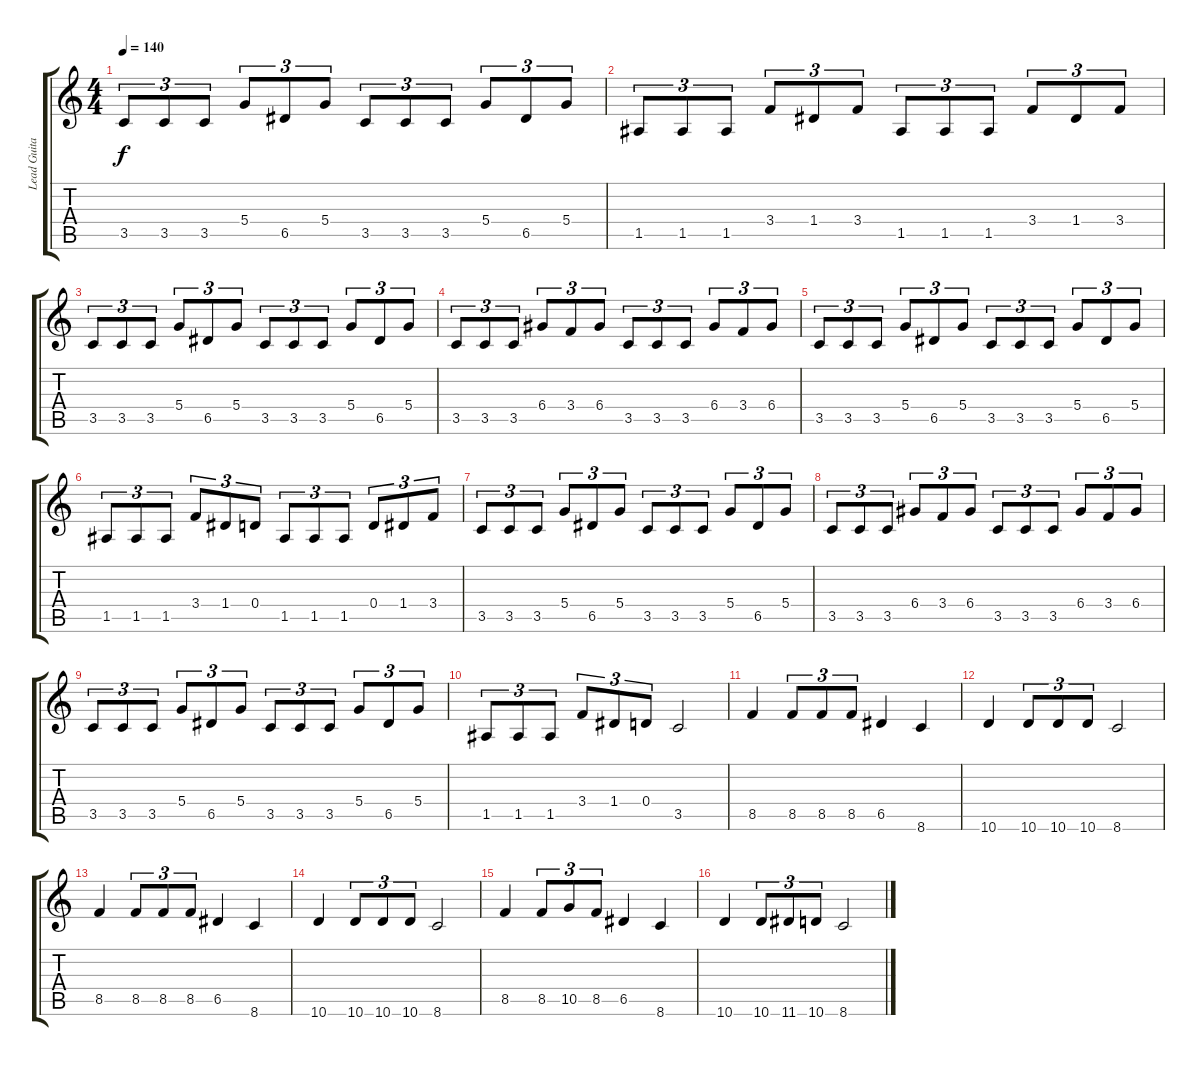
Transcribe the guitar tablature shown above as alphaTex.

\track ("Lead Guitar" "Lead Guita") {instrument distortionguitar}
\staff {score tabs}
\tuning (E4 B3 G3 D3 A2 E2) {hide}
\ts (4 4)
\tempo 140
\clef g2
\ks c
3.5.8{tu (3 2) dy f} 3.5.8{tu (3 2)} 3.5.8{tu (3 2)} 5.4.8{tu (3 2)} 6.5.8{tu (3 2)} 5.4.8{tu (3 2)} 3.5.8{tu (3 2)} 3.5.8{tu (3 2)} 3.5.8{tu (3 2)} 5.4.8{tu (3 2)} 6.5.8{tu (3 2)} 5.4.8{tu (3 2)} |
1.5.8{tu (3 2)} 1.5.8{tu (3 2)} 1.5.8{tu (3 2)} 3.4.8{tu (3 2)} 1.4.8{tu (3 2)} 3.4.8{tu (3 2)} 1.5.8{tu (3 2)} 1.5.8{tu (3 2)} 1.5.8{tu (3 2)} 3.4.8{tu (3 2)} 1.4.8{tu (3 2)} 3.4.8{tu (3 2)} |
3.5.8{tu (3 2)} 3.5.8{tu (3 2)} 3.5.8{tu (3 2)} 5.4.8{tu (3 2)} 6.5.8{tu (3 2)} 5.4.8{tu (3 2)} 3.5.8{tu (3 2)} 3.5.8{tu (3 2)} 3.5.8{tu (3 2)} 5.4.8{tu (3 2)} 6.5.8{tu (3 2)} 5.4.8{tu (3 2)} |
3.5.8{tu (3 2)} 3.5.8{tu (3 2)} 3.5.8{tu (3 2)} 6.4.8{tu (3 2)} 3.4.8{tu (3 2)} 6.4.8{tu (3 2)} 3.5.8{tu (3 2)} 3.5.8{tu (3 2)} 3.5.8{tu (3 2)} 6.4.8{tu (3 2)} 3.4.8{tu (3 2)} 6.4.8{tu (3 2)} |
3.5.8{tu (3 2)} 3.5.8{tu (3 2)} 3.5.8{tu (3 2)} 5.4.8{tu (3 2)} 6.5.8{tu (3 2)} 5.4.8{tu (3 2)} 3.5.8{tu (3 2)} 3.5.8{tu (3 2)} 3.5.8{tu (3 2)} 5.4.8{tu (3 2)} 6.5.8{tu (3 2)} 5.4.8{tu (3 2)} |
1.5.8{tu (3 2)} 1.5.8{tu (3 2)} 1.5.8{tu (3 2)} 3.4.8{tu (3 2)} 1.4.8{tu (3 2)} 0.4.8{tu (3 2)} 1.5.8{tu (3 2)} 1.5.8{tu (3 2)} 1.5.8{tu (3 2)} 0.4.8{tu (3 2)} 1.4.8{tu (3 2)} 3.4.8{tu (3 2)} |
3.5.8{tu (3 2)} 3.5.8{tu (3 2)} 3.5.8{tu (3 2)} 5.4.8{tu (3 2)} 6.5.8{tu (3 2)} 5.4.8{tu (3 2)} 3.5.8{tu (3 2)} 3.5.8{tu (3 2)} 3.5.8{tu (3 2)} 5.4.8{tu (3 2)} 6.5.8{tu (3 2)} 5.4.8{tu (3 2)} |
3.5.8{tu (3 2)} 3.5.8{tu (3 2)} 3.5.8{tu (3 2)} 6.4.8{tu (3 2)} 3.4.8{tu (3 2)} 6.4.8{tu (3 2)} 3.5.8{tu (3 2)} 3.5.8{tu (3 2)} 3.5.8{tu (3 2)} 6.4.8{tu (3 2)} 3.4.8{tu (3 2)} 6.4.8{tu (3 2)} |
3.5.8{tu (3 2)} 3.5.8{tu (3 2)} 3.5.8{tu (3 2)} 5.4.8{tu (3 2)} 6.5.8{tu (3 2)} 5.4.8{tu (3 2)} 3.5.8{tu (3 2)} 3.5.8{tu (3 2)} 3.5.8{tu (3 2)} 5.4.8{tu (3 2)} 6.5.8{tu (3 2)} 5.4.8{tu (3 2)} |
1.5.8{tu (3 2)} 1.5.8{tu (3 2)} 1.5.8{tu (3 2)} 3.4.8{tu (3 2)} 1.4.8{tu (3 2)} 0.4.8{tu (3 2)} 3.5.2 |
8.5.4 8.5.8{tu (3 2)} 8.5.8{tu (3 2)} 8.5.8{tu (3 2)} 6.5.4 8.6.4 |
10.6.4 10.6.8{tu (3 2)} 10.6.8{tu (3 2)} 10.6.8{tu (3 2)} 8.6.2 |
8.5.4 8.5.8{tu (3 2)} 8.5.8{tu (3 2)} 8.5.8{tu (3 2)} 6.5.4 8.6.4 |
10.6.4 10.6.8{tu (3 2)} 10.6.8{tu (3 2)} 10.6.8{tu (3 2)} 8.6.2 |
8.5.4 8.5.8{tu (3 2)} 10.5.8{tu (3 2)} 8.5.8{tu (3 2)} 6.5.4 8.6.4 |
10.6.4 10.6.8{tu (3 2)} 11.6.8{tu (3 2)} 10.6.8{tu (3 2)} 8.6.2
